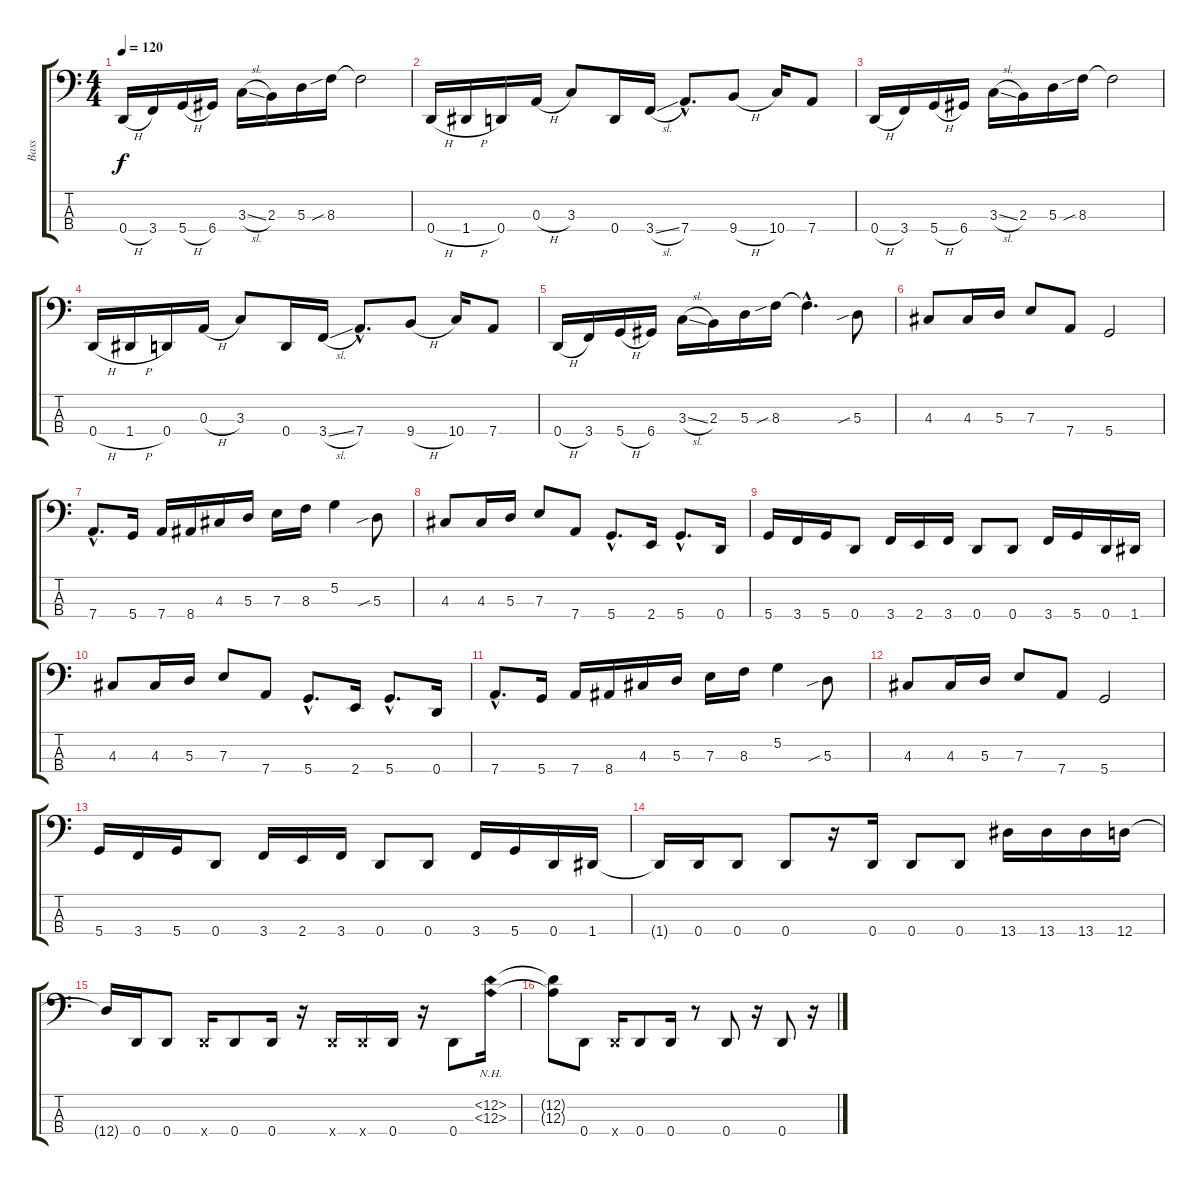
\track ("Bass" "Bass") {instrument electricbassfinger}
\staff {score tabs}
\tuning (G2 D2 A1 D1) {hide}
\ts (4 4)
\tempo 120
\clef f4
\ks c
0.4{h}.16{dy f} 3.4.16 5.4{h}.16 6.4.16 3.3{sl}.16 2.3.16 5.3.16 8.3{sib}.16 8.3{t}.2 |
0.4{h}.16 1.4{h}.16 0.4.16 0.3{h}.16 3.3.8 0.4.16 3.4{sl}.16 7.4{hac}.8{d} 9.4{h}.8 10.4.16 7.4.8 |
0.4{h}.16 3.4.16 5.4{h}.16 6.4.16 3.3{sl}.16 2.3.16 5.3.16 8.3{sib}.16 8.3{t}.2 |
0.4{h}.16 1.4{h}.16 0.4.16 0.3{h}.16 3.3.8 0.4.16 3.4{sl}.16 7.4{hac}.8{d} 9.4{h}.8 10.4.16 7.4.8 |
0.4{h}.16 3.4.16 5.4{h}.16 6.4.16 3.3{sl}.16 2.3.16 5.3.16 8.3{sib}.16 8.3{hac t}.4{d} 5.3{sib}.8 |
4.3.8 4.3.16 5.3.16 7.3.8 7.4.8 5.4.2 |
7.4{hac}.8{d} 5.4.16 7.4.16 8.4.16 4.3.16 5.3.16 7.3.16 8.3.16 5.2.4 5.3{sib}.8 |
4.3.8 4.3.16 5.3.16 7.3.8 7.4.8 5.4{hac}.8{d} 2.4.16 5.4{hac}.8{d} 0.4.16 |
5.4.16 3.4.16 5.4.16 0.4.8 3.4.16 2.4.16 3.4.16 0.4.8 0.4.8 3.4.16 5.4.16 0.4.16 1.4.16 |
4.3.8 4.3.16 5.3.16 7.3.8 7.4.8 5.4{hac}.8{d} 2.4.16 5.4{hac}.8{d} 0.4.16 |
7.4{hac}.8{d} 5.4.16 7.4.16 8.4.16 4.3.16 5.3.16 7.3.16 8.3.16 5.2.4 5.3{sib}.8 |
4.3.8 4.3.16 5.3.16 7.3.8 7.4.8 5.4.2 |
5.4.16 3.4.16 5.4.16 0.4.8 3.4.16 2.4.16 3.4.16 0.4.8 0.4.8 3.4.16 5.4.16 0.4.16 1.4.16 |
1.4{t}.16 0.4.16 0.4.8 0.4.8 r.16 0.4.16 0.4.8 0.4.8 13.4.16 13.4.16 13.4.16 12.4.16 |
12.4{t}.16 0.4.16 0.4.8 0.4{x}.16 0.4.8 0.4.16 r.16 0.4{x}.16 0.4{x}.16 0.4.16 r.16 0.4.8 (12.2{nh} 12.3{nh}).16 |
(12.2{t} 12.3{t}).8 0.4.8 0.4{x}.16 0.4.8 0.4.16 r.8 0.4.8 r.16 0.4.8 r.16
